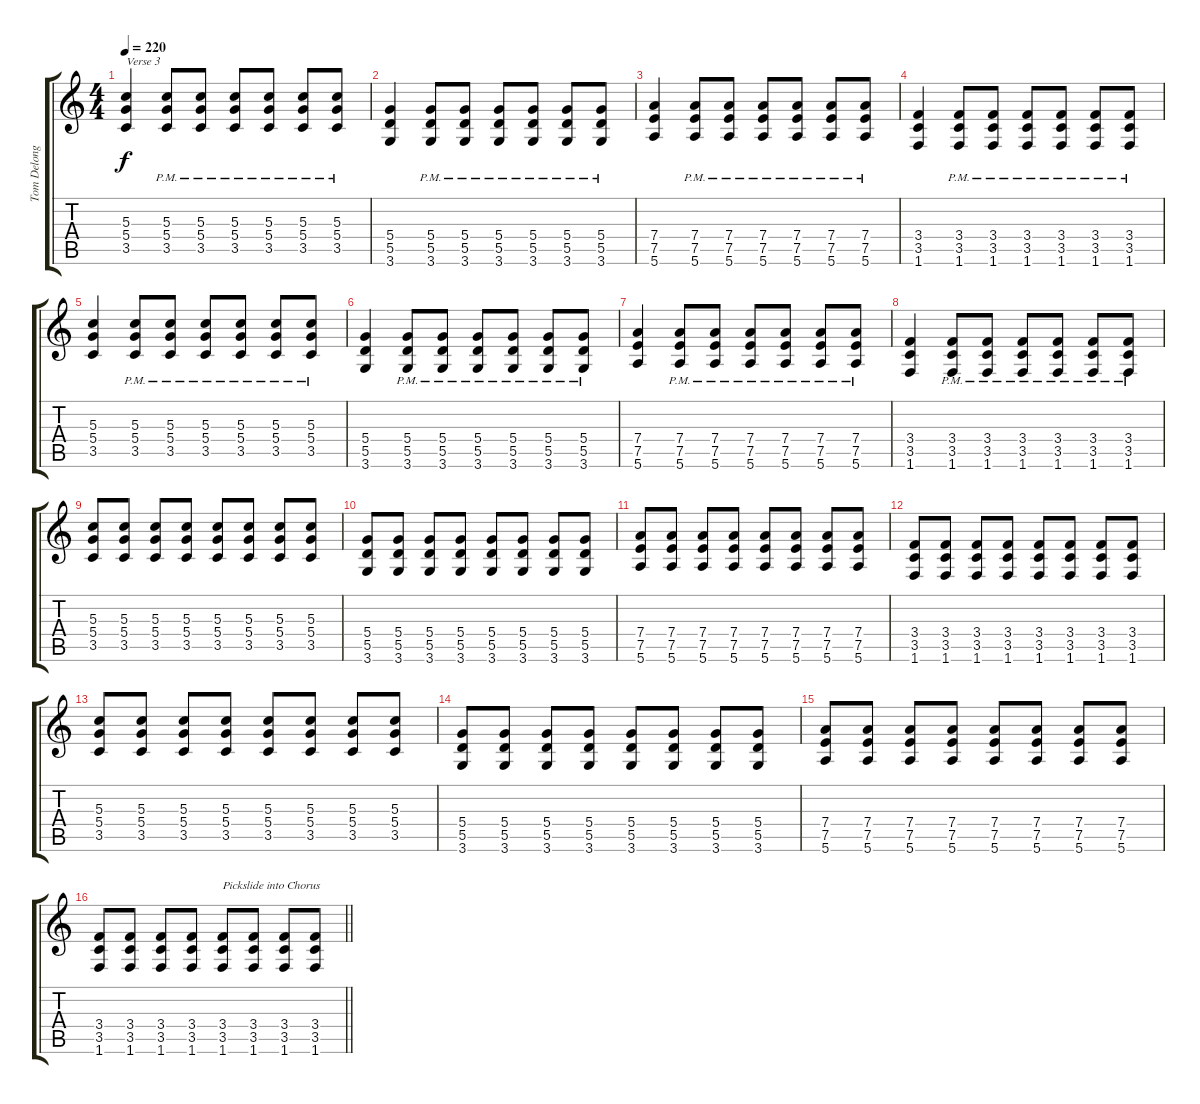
\track ("Tom Delonge (Distortion)" "Tom Delong") {instrument distortionguitar}
\staff {score tabs}
\tuning (E4 B3 G3 D3 A2 E2) {hide}
\ts (4 4)
\tempo 220
\clef g2
\ks c
(5.3 5.4 3.5).4{txt "Verse 3" dy f volume 14} (5.3{pm} 5.4{pm} 3.5{pm}).8 (5.3{pm} 5.4{pm} 3.5{pm}).8 (5.3{pm} 5.4{pm} 3.5{pm}).8 (5.3{pm} 5.4{pm} 3.5{pm}).8 (5.3{pm} 5.4{pm} 3.5{pm}).8 (5.3{pm} 5.4{pm} 3.5{pm}).8 |
(5.4 5.5 3.6).4 (5.4{pm} 5.5{pm} 3.6{pm}).8 (5.4{pm} 5.5{pm} 3.6{pm}).8 (5.4{pm} 5.5{pm} 3.6{pm}).8 (5.4{pm} 5.5{pm} 3.6{pm}).8 (5.4{pm} 5.5{pm} 3.6{pm}).8 (5.4{pm} 5.5{pm} 3.6{pm}).8 |
(7.4 7.5 5.6).4 (7.4{pm} 7.5{pm} 5.6{pm}).8 (7.4{pm} 7.5{pm} 5.6{pm}).8 (7.4{pm} 7.5{pm} 5.6{pm}).8 (7.4{pm} 7.5{pm} 5.6{pm}).8 (7.4{pm} 7.5{pm} 5.6{pm}).8 (7.4{pm} 7.5{pm} 5.6{pm}).8 |
(3.4 3.5 1.6).4 (3.4{pm} 3.5{pm} 1.6{pm}).8 (3.4{pm} 3.5{pm} 1.6{pm}).8 (3.4{pm} 3.5{pm} 1.6{pm}).8 (3.4{pm} 3.5{pm} 1.6{pm}).8 (3.4{pm} 3.5{pm} 1.6{pm}).8 (3.4{pm} 3.5{pm} 1.6{pm}).8 |
(5.3 5.4 3.5).4 (5.3{pm} 5.4{pm} 3.5{pm}).8 (5.3{pm} 5.4{pm} 3.5{pm}).8 (5.3{pm} 5.4{pm} 3.5{pm}).8 (5.3{pm} 5.4{pm} 3.5{pm}).8 (5.3{pm} 5.4{pm} 3.5{pm}).8 (5.3{pm} 5.4{pm} 3.5{pm}).8 |
(5.4 5.5 3.6).4 (5.4{pm} 5.5{pm} 3.6{pm}).8 (5.4{pm} 5.5{pm} 3.6{pm}).8 (5.4{pm} 5.5{pm} 3.6{pm}).8 (5.4{pm} 5.5{pm} 3.6{pm}).8 (5.4{pm} 5.5{pm} 3.6{pm}).8 (5.4{pm} 5.5{pm} 3.6{pm}).8 |
(7.4 7.5 5.6).4 (7.4{pm} 7.5{pm} 5.6{pm}).8 (7.4{pm} 7.5{pm} 5.6{pm}).8 (7.4{pm} 7.5{pm} 5.6{pm}).8 (7.4{pm} 7.5{pm} 5.6{pm}).8 (7.4{pm} 7.5{pm} 5.6{pm}).8 (7.4{pm} 7.5{pm} 5.6{pm}).8 |
(3.4 3.5 1.6).4{volume 16} (3.4{pm} 3.5{pm} 1.6{pm}).8 (3.4{pm} 3.5{pm} 1.6{pm}).8 (3.4{pm} 3.5{pm} 1.6{pm}).8 (3.4{pm} 3.5{pm} 1.6{pm}).8 (3.4{pm} 3.5{pm} 1.6{pm}).8 (3.4{pm} 3.5{pm} 1.6{pm}).8 |
(5.3 5.4 3.5).8 (5.3 5.4 3.5).8 (5.3 5.4 3.5).8 (5.3 5.4 3.5).8 (5.3 5.4 3.5).8 (5.3 5.4 3.5).8 (5.3 5.4 3.5).8 (5.3 5.4 3.5).8 |
(5.4 5.5 3.6).8 (5.4 5.5 3.6).8 (5.4 5.5 3.6).8 (5.4 5.5 3.6).8 (5.4 5.5 3.6).8 (5.4 5.5 3.6).8 (5.4 5.5 3.6).8 (5.4 5.5 3.6).8 |
(7.4 7.5 5.6).8 (7.4 7.5 5.6).8 (7.4 7.5 5.6).8 (7.4 7.5 5.6).8 (7.4 7.5 5.6).8 (7.4 7.5 5.6).8 (7.4 7.5 5.6).8 (7.4 7.5 5.6).8 |
(3.4 3.5 1.6).8 (3.4 3.5 1.6).8 (3.4 3.5 1.6).8 (3.4 3.5 1.6).8 (3.4 3.5 1.6).8 (3.4 3.5 1.6).8 (3.4 3.5 1.6).8 (3.4 3.5 1.6).8 |
(5.3 5.4 3.5).8 (5.3 5.4 3.5).8 (5.3 5.4 3.5).8 (5.3 5.4 3.5).8 (5.3 5.4 3.5).8 (5.3 5.4 3.5).8 (5.3 5.4 3.5).8 (5.3 5.4 3.5).8 |
(5.4 5.5 3.6).8 (5.4 5.5 3.6).8 (5.4 5.5 3.6).8 (5.4 5.5 3.6).8 (5.4 5.5 3.6).8 (5.4 5.5 3.6).8 (5.4 5.5 3.6).8 (5.4 5.5 3.6).8 |
(7.4 7.5 5.6).8 (7.4 7.5 5.6).8 (7.4 7.5 5.6).8 (7.4 7.5 5.6).8 (7.4 7.5 5.6).8 (7.4 7.5 5.6).8 (7.4 7.5 5.6).8 (7.4 7.5 5.6).8 |
\barLineRight lightlight
(3.4 3.5 1.6).8 (3.4 3.5 1.6).8 (3.4 3.5 1.6).8 (3.4 3.5 1.6).8 (3.4 3.5 1.6).8{txt "Pickslide into Chorus"} (3.4 3.5 1.6).8 (3.4 3.5 1.6).8 (3.4 3.5 1.6).8
